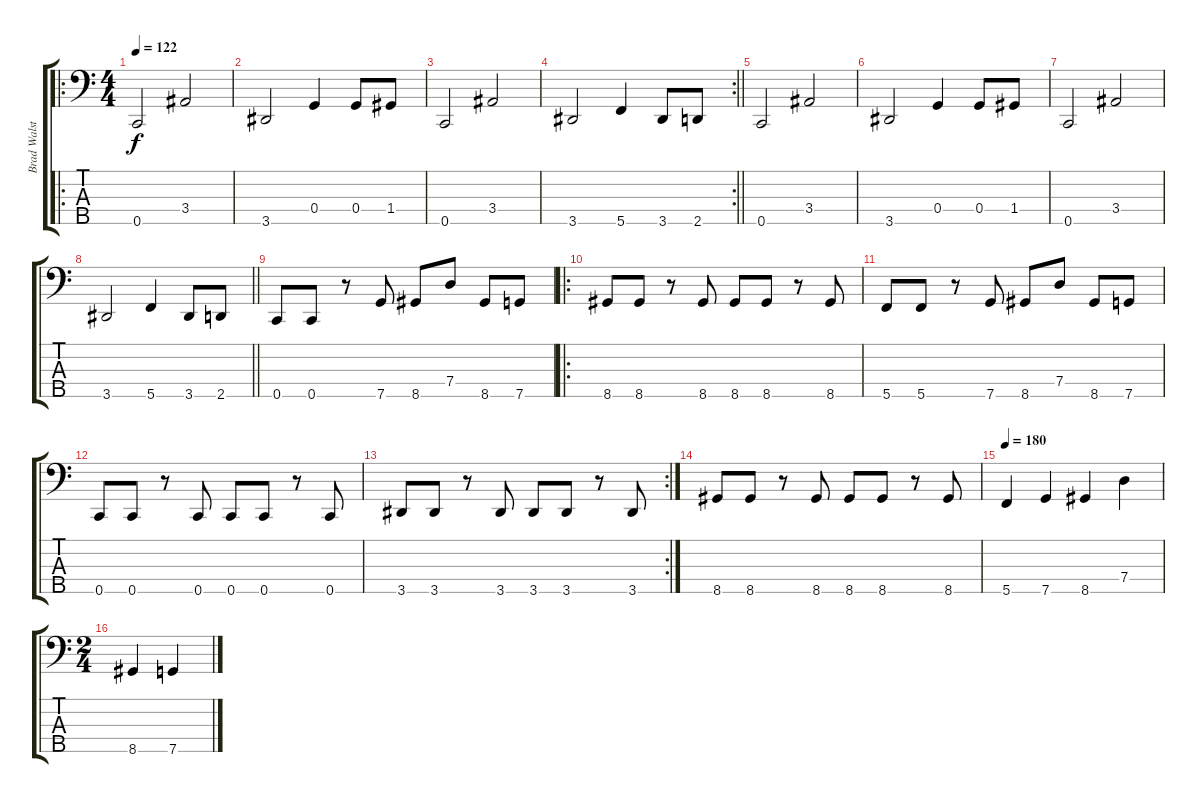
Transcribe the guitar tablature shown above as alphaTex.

\track ("Brad Walst-Bass" "Brad Walst") {instrument electricbasspick}
\staff {score tabs}
\tuning (A2 F2 C2 G1 C1) {hide}
\ro
\ts (4 4)
\tempo 122
\clef f4
\ks c
0.5.2{dy f} 3.4.2 |
3.5.2 0.4.4 0.4.8 1.4.8 |
0.5.2 3.4.2 |
\rc 2
\barLineRight lightlight
3.5.2 5.5.4 3.5.8 2.5.8 |
0.5.2 3.4.2 |
3.5.2 0.4.4 0.4.8 1.4.8 |
0.5.2 3.4.2 |
\barLineRight lightlight
3.5.2 5.5.4 3.5.8 2.5.8 |
0.5.8 0.5.8 r.8 7.5.8 8.5.8 7.4.8 8.5.8 7.5.8 |
\ro
8.5.8 8.5.8 r.8 8.5.8 8.5.8 8.5.8 r.8 8.5.8 |
5.5.8 5.5.8 r.8 7.5.8 8.5.8 7.4.8 8.5.8 7.5.8 |
0.5.8 0.5.8 r.8 0.5.8 0.5.8 0.5.8 r.8 0.5.8 |
\rc 2
3.5.8 3.5.8 r.8 3.5.8 3.5.8 3.5.8 r.8 3.5.8 |
8.5.8 8.5.8 r.8 8.5.8 8.5.8 8.5.8 r.8 8.5.8 |
\tempo 180
5.5.4 7.5.4 8.5.4 7.4.4 |
\ts (2 4)
8.5.4 7.5.4
